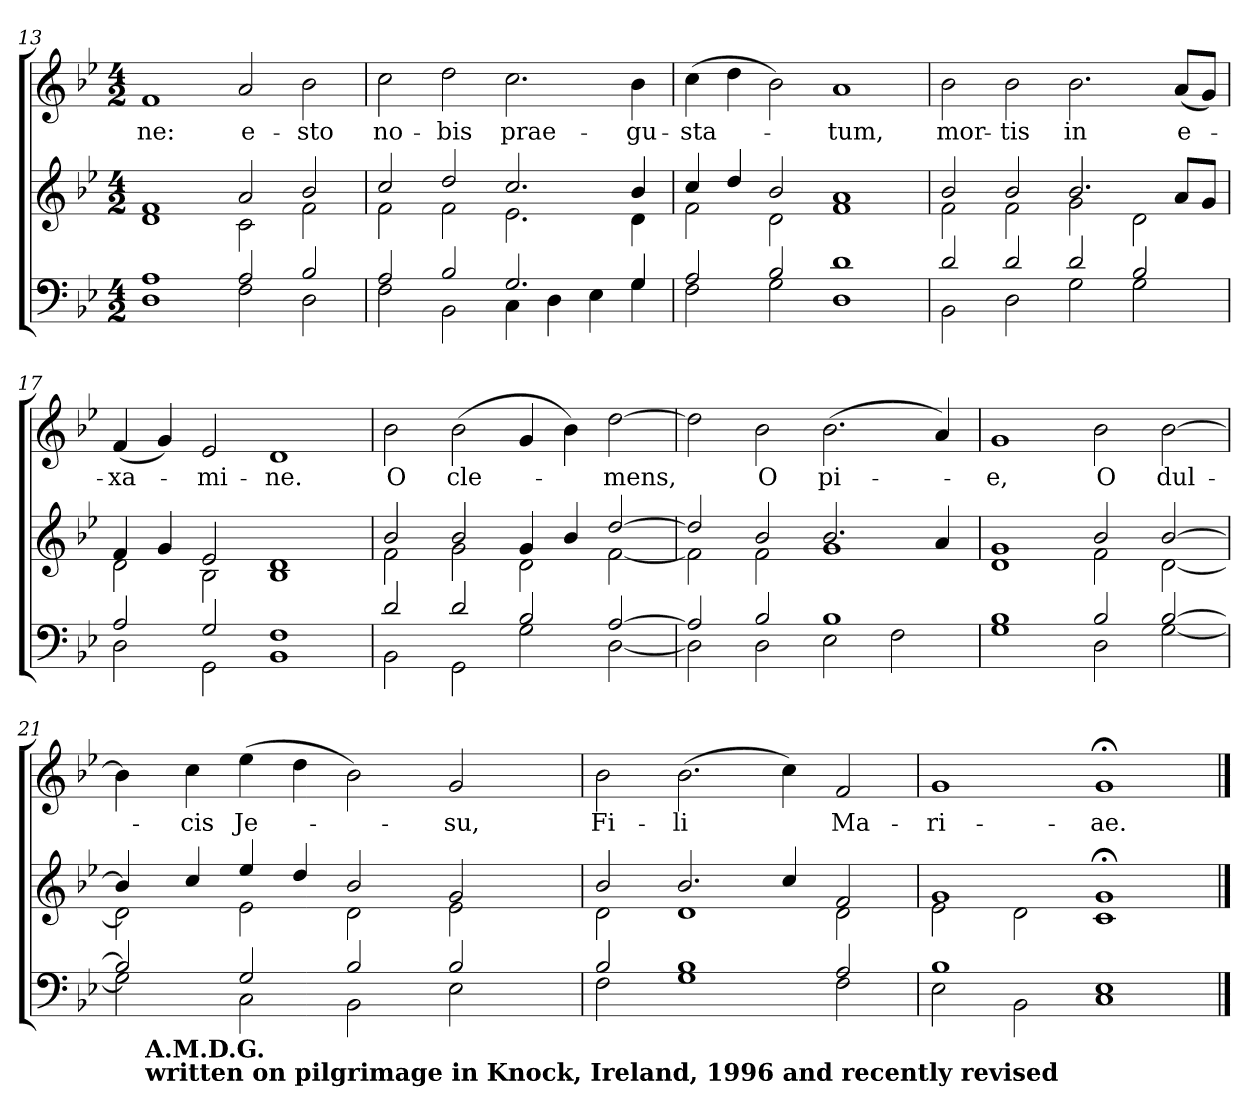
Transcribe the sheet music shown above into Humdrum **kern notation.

**kern	**kern	**kern	**text
*part2	*part2	*part1	*part1
*staff3	*staff2	*staff1	*staff1
!!LO:LB:g=z
*clefF4	*clefG2	*clefG2	*
*k[b-e-]	*k[b-e-]	*k[b-e-]	*
*B-:	*B-:	*B-:	*
*M4/2	*M4/2	*M4/2	*
=13	=13	=13	=13
*^	*^	*	*
!	!	!	!	!	!LO:LY:b
1A	1D	1f	1d	1f	-ne:
!	!	!	!	!	!LO:LY:b
2A/	2F\	2a/	2c\	2a/	e-
!	!	!	!	!	!LO:LY:b
2B-/	2D\	2b-/	2f\	2b-\	-sto
=14	=14	=14	=14	=14	=14
!	!	!	!	!	!LO:LY:b
2A/	2F\	2cc/	2f\	2cc\	no-
!	!	!	!	!	!LO:LY:b
2B-/	2BB-\	2dd/	2f\	2dd\	-bis
!	!	!	!	!	!LO:LY:b
2.G/	4C\	2.cc/	2.e-\	2.cc\	prae-
.	4D\	.	.	.	.
.	4E-\	.	.	.	.
!	!	!	!	!	!LO:LY:b
4G/	4G\	4b-/	4d\	4b-\	-gu-
=15	=15	=15	=15	=15	=15
!	!	!	!	!	!LO:LY:b
2A/	2F\	4cc/	2f\	(>4cc\	-sta-
.	.	4dd/	.	4dd\	.
2B-/	2G\	2b-/	2d\	2b-\)	.
!	!	!	!	!	!LO:LY:b
1d	1D	1a	1f	1a	-tum,
=16	=16	=16	=16	=16	=16
!	!	!	!	!	!LO:LY:b
2d/	2BB-\	2b-/	2f\	2b-\	mor-
!	!	!	!	!	!LO:LY:b
2d/	2D\	2b-/	2f\	2b-\	-tis
!	!	!	!	!	!LO:LY:b
2d/	2G\	2.b-/	2g\	2.b-\	in
2B-/	2G\	.	2d\	.	.
!	!	!	!	!	!LO:LY:b
.	.	8a/L	.	(<8a/L	e-
.	.	8g/J	.	8g/J)	.
!!LO:PB:g=z
=17	=17	=17	=17	=17	=17
!	!	!	!	!	!LO:LY:b
2A/	2D\	4f/	2d\	(<4f/	-xa-
.	.	4g/	.	4g/)	.
!	!	!	!	!	!LO:LY:b
2G/	2GG\	2e-/	2B-\	2e-/	-mi-
!	!	!	!	!	!LO:LY:b
1F	1BB-	1d	1B-	1d	-ne.
=18	=18	=18	=18	=18	=18
!	!	!	!	!	!LO:LY:b
2d/	2BB-\	2b-/	2f\	2b-\	O
!	!	!	!	!	!LO:LY:b
2d/	2GG\	2b-/	2g\	(>2b-\	cle-
2B-/	2G\	4g/	2d\	4g/	.
.	.	4b-/	.	4b-\)	.
!	!	!	!	!	!LO:LY:b
[>2A/	[<2D\	[>2dd/	[<2f\	[2dd\	-mens,
=19	=19	=19	=19	=19	=19
2A/]	2D\]	2dd/]	2f\]	2dd\]	.
!	!	!	!	!	!LO:LY:b
2B-/	2D\	2b-/	2f\	2b-\	O
!	!	!	!	!	!LO:LY:b
1B-	2E-\	2.b-/	1g	(>2.b-\	pi-
.	2F\	.	.	.	.
.	.	4a/	.	4a/)	.
=20	=20	=20	=20	=20	=20
!	!	!	!	!	!LO:LY:b
1B-	1G	1g	1d	1g	-e,
!	!	!	!	!	!LO:LY:b
2B-/	2D\	2b-/	2f\	2b-\	O
!	!	!	!	!	!LO:LY:b
[>2B-/	[<2G\	[>2b-/	[<2d\	[2b-\	dul-
!!LO:LB:g=z
=21	=21	=21	=21	=21	=21
*	*^	*	*	*	*
2B-/]	2G\]	16.ryy	4b-/]	2d\]	4b-\]	.
!	!	!LO:TX:b:B:t=A.M.D.G.\nwritten on pilgrimage in Knock, Ireland, 1996 and recently revised	!	!	!	!
.	.	1ryy	.	.	.	.
!	!	!	!	!	!	!LO:LY:b
.	.	.	4cc/	.	4cc\	-cis
!	!	!	!	!	!	!LO:LY:b
2G/	2C\	.	4ee-/	2e-\	(>4ee-\	Je-
.	.	.	4dd/	.	4dd\	.
2B-/	2BB-\	.	2b-/	2d\	2b-\)	.
.	.	2ryy	.	.	.	.
!	!	!	!	!	!	!LO:LY:b
2B-/	2E-\	.	2g/	2e-\	2g/	-su,
.	.	4ryy	.	.	.	.
.	.	8ryy	.	.	.	.
.	.	32ryy	.	.	.	.
=22	=22	=22	=22	=22	=22	=22
!	!	!	!	!	!	!LO:LY:b
*	*v	*v	*	*	*	*
2B-/	2F\	2b-/	2d\	2b-\	Fi-
!	!	!	!	!	!LO:LY:b
1B-	1G	2.b-/	1d	(>2.b-\	-li
.	.	4cc/	.	4cc\)	.
!	!	!	!	!	!LO:LY:b
2A/	2F\	2f/	2d\	2f/	Ma-
=23	=23	=23	=23	=23	=23
!	!	!	!	!	!LO:LY:b
1B-	2E-\	1g	2e-\	1g	-ri-
.	2BB-\	.	2d\	.	.
!	!	!	!	!	!LO:LY:b
1E-	1C	1g;<	1c	1g;<	-ae.
*v	*v	*	*	*	*
*	*v	*v	*	*
==	==	==	==
*-	*-	*-	*-
